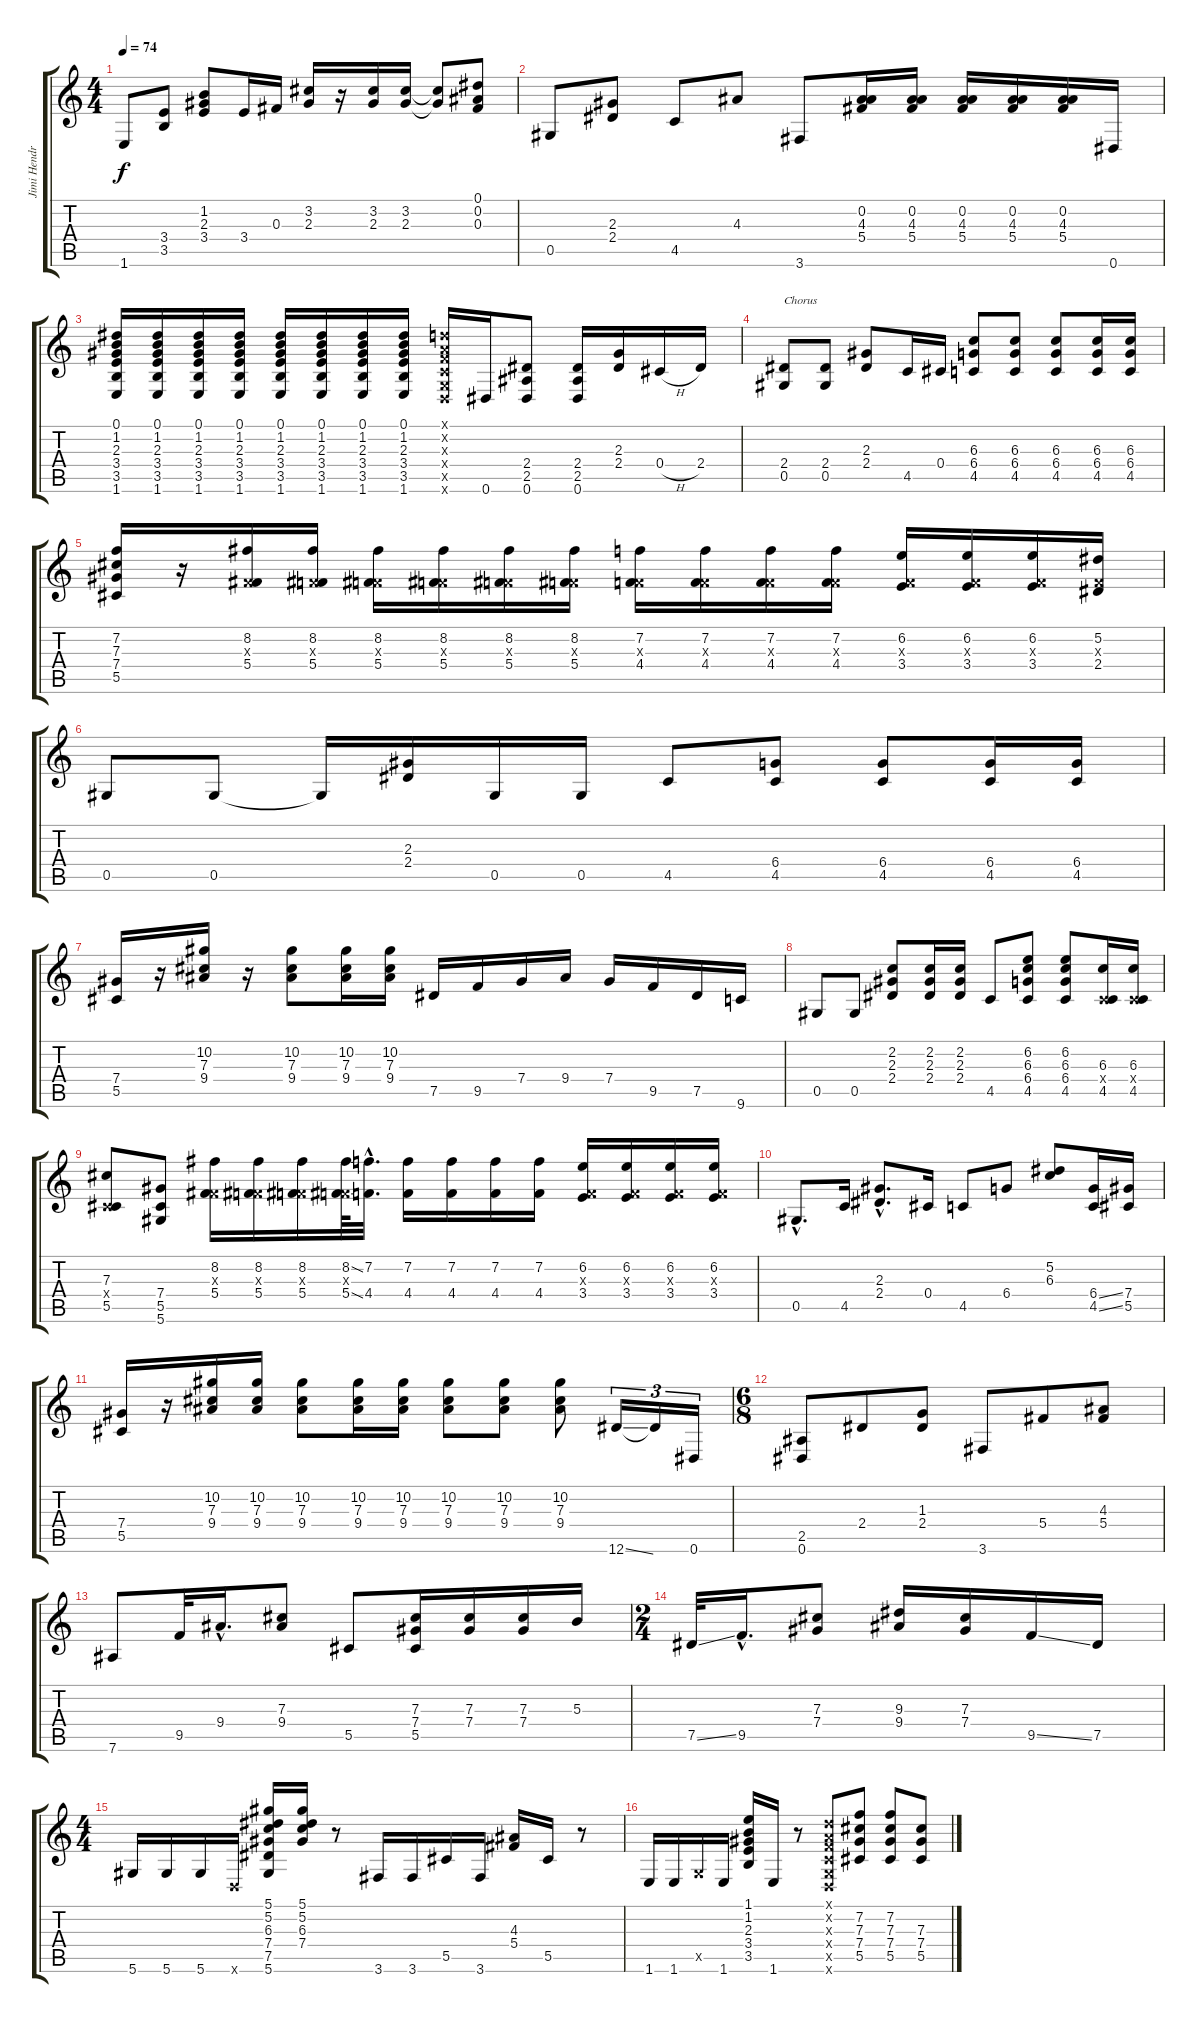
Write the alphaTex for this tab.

\track ("Jimi Hendrix" "Jimi Hendr") {instrument electricguitarclean}
\staff {score tabs}
\tuning (Eb4 Bb3 Gb3 Db3 Ab2 Eb2) {hide}
\ts (4 4)
\tempo 74
\clef g2
\ks c
1.6.8{dy f} (3.4 3.5).8 (1.2 2.3 3.4).8 3.4.16 0.3.16 (3.2 2.3).16 r.16 (3.2 2.3).16 (3.2 2.3).16 (3.2{t} 2.3{t}).8 (0.1 0.2 0.3).8 |
0.5.8 (2.3 2.4).8 4.5.8 4.3.8 3.6.8 (0.2 4.3 5.4).16 (0.2 4.3 5.4).16 (0.2 4.3 5.4).16 (0.2 4.3 5.4).16 (0.2 4.3 5.4).16 0.6.16 |
(0.1 1.2 2.3 3.4 3.5 1.6).16 (0.1 1.2 2.3 3.4 3.5 1.6).16 (0.1 1.2 2.3 3.4 3.5 1.6).16 (0.1 1.2 2.3 3.4 3.5 1.6).16 (0.1 1.2 2.3 3.4 3.5 1.6).16 (0.1 1.2 2.3 3.4 3.5 1.6).16 (0.1 1.2 2.3 3.4 3.5 1.6).16 (0.1 1.2 2.3 3.4 3.5 1.6).16 (-1.1{x} -1.2{x} -1.3{x} -1.4{x} -1.5{x} -1.6{x}).16 0.6.16 (2.4 2.5 0.6).8 (2.4 2.5 0.6).16 (2.3 2.4).16 0.4{h}.16 2.4.16 |
(2.4 0.5).8{txt "Chorus"} (2.4 0.5).8 (2.3 2.4).8 4.5.16 0.4.16 (6.3 6.4 4.5).8 (6.3 6.4 4.5).8 (6.3 6.4 4.5).8 (6.3 6.4 4.5).16 (6.3 6.4 4.5).16 |
(7.2 7.3 7.4 5.5).16 r.16 (8.2 -1.3{x} 5.4).16 (8.2 -1.3{x} 5.4).16 (8.2 -1.3{x} 5.4).16 (8.2 -1.3{x} 5.4).16 (8.2 -1.3{x} 5.4).16 (8.2 -1.3{x} 5.4).16 (7.2 -1.3{x} 4.4).16 (7.2 -1.3{x} 4.4).16 (7.2 -1.3{x} 4.4).16 (7.2 -1.3{x} 4.4).16 (6.2 -1.3{x} 3.4).16 (6.2 -1.3{x} 3.4).16 (6.2 -1.3{x} 3.4).16 (5.2 -1.3{x} 2.4).16 |
0.5.8 0.5.8 0.5{t}.16 (2.3 2.4).16 0.5.16 0.5.16 4.5.8 (6.4 4.5).8 (6.4 4.5).8 (6.4 4.5).16 (6.4 4.5).16 |
(7.4 5.5).16 r.16 (10.2 7.3 9.4).16 r.16 (10.2 7.3 9.4).8 (10.2 7.3 9.4).16 (10.2 7.3 9.4).16 7.5.16 9.5.16 7.4.16 9.4.16 7.4.16 9.5.16 7.5.16 9.6.16 |
0.5.8 0.5.8 (2.2 2.3 2.4).8 (2.2 2.3 2.4).16 (2.2 2.3 2.4).16 4.5.8 (6.2 6.3 6.4 4.5).8 (6.2 6.3 6.4 4.5).8 (6.3 -1.4{x} 4.5).16 (6.3 -1.4{x} 4.5).16 |
(7.3 -1.4{x} 5.5).8 (7.4 5.5 5.6).8 (8.2 -1.3{x} 5.4).16 (8.2 -1.3{x} 5.4).16 (8.2 -1.3{x} 5.4).16 (8.2{ss} -1.3{x} 5.4{ss}).64 (7.2{hac} 4.4{hac}).32{d} (7.2 4.4).16 (7.2 4.4).16 (7.2 4.4).16 (7.2 4.4).16 (6.2 -1.3{x} 3.4).16 (6.2 -1.3{x} 3.4).16 (6.2 -1.3{x} 3.4).16 (6.2 -1.3{x} 3.4).16 |
0.5{hac}.8{d} 4.5.16 (2.3{hac} 2.4{hac}).8{d} 0.4.16 4.5.8 6.4.8 (5.2 6.3).8 (6.4{ss} 4.5{ss}).16 (7.4 5.5).16 |
(7.4 5.5).16 r.16 (10.2 7.3 9.4).16 (10.2 7.3 9.4).16 (10.2 7.3 9.4).8 (10.2 7.3 9.4).16 (10.2 7.3 9.4).16 (10.2 7.3 9.4).8 (10.2 7.3 9.4).8 (10.2 7.3 9.4).8 12.6{ss}.16{tu (3 2)} 12.6{t}.16{tu (3 2)} 0.6.16{tu (3 2)} |
\ts (6 8)
(2.5 0.6).8 2.4.8 (1.3 2.4).8 3.6.8 5.4.8 (4.3 5.4).8 |
7.6.8 9.5.32 9.4{hac}.16{d} (7.3 9.4).8 5.5.8 (7.3 7.4 5.5).16 (7.3 7.4).16 (7.3 7.4).16 5.3.16 |
\ts (2 4)
7.5{ss}.32 9.5{hac}.16{d} (7.3 7.4).8 (9.3 9.4).16 (7.3 7.4).16 9.5{ss}.16 7.5.16 |
\ts (4 4)
5.6.16 5.6.16 5.6.16 -1.6{x}.16 (5.1 5.2 6.3 7.4 7.5 5.6).16 (5.1 5.2 6.3 7.4).16 r.8 3.6.16 3.6.16 5.5.16 3.6.16 (4.3 5.4).16 5.5.16 r.8 |
1.6.16 1.6.16 -1.5{x}.16 1.6.16 (1.1 1.2 2.3 3.4 3.5).16 1.6.16 r.8 (-1.1{x} -1.2{x} -1.3{x} -1.4{x} -1.5{x} -1.6{x}).8 (7.2 7.3 7.4 5.5).8 (7.2 7.3 7.4 5.5).8 (7.3 7.4 5.5).8
